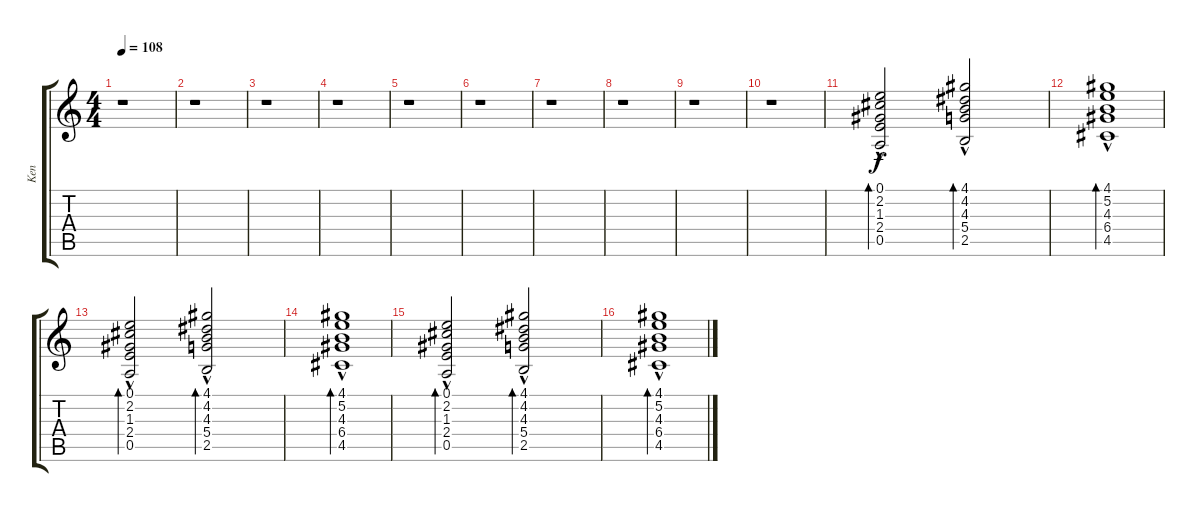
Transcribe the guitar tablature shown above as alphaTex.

\track ("Ken" "Ken") {instrument acousticguitarsteel}
\staff {score tabs}
\tuning (E4 B3 G3 D3 A2 E2) {hide}
\ts (4 4)
\tempo 108
\clef g2
\ks c
r.1{dy mf} |
r.1 |
r.1 |
r.1 |
r.1 |
r.1 |
r.1 |
r.1 |
r.1 |
r.1 |
(0.1 2.2 1.3{hac} 2.4 0.5).2{bd 120 dy f} (4.1 4.2{hac} 4.3 5.4 2.5).2{bd 120} |
(4.1 5.2{hac} 4.3 6.4 4.5).1{bd 120} |
(0.1 2.2 1.3{hac} 2.4 0.5).2{bd 120} (4.1 4.2{hac} 4.3 5.4 2.5).2{bd 120} |
(4.1 5.2{hac} 4.3 6.4 4.5).1{bd 120} |
(0.1 2.2 1.3{hac} 2.4 0.5).2{bd 120} (4.1 4.2{hac} 4.3 5.4 2.5).2{bd 120} |
(4.1 5.2{hac} 4.3 6.4 4.5).1{bd 120}
